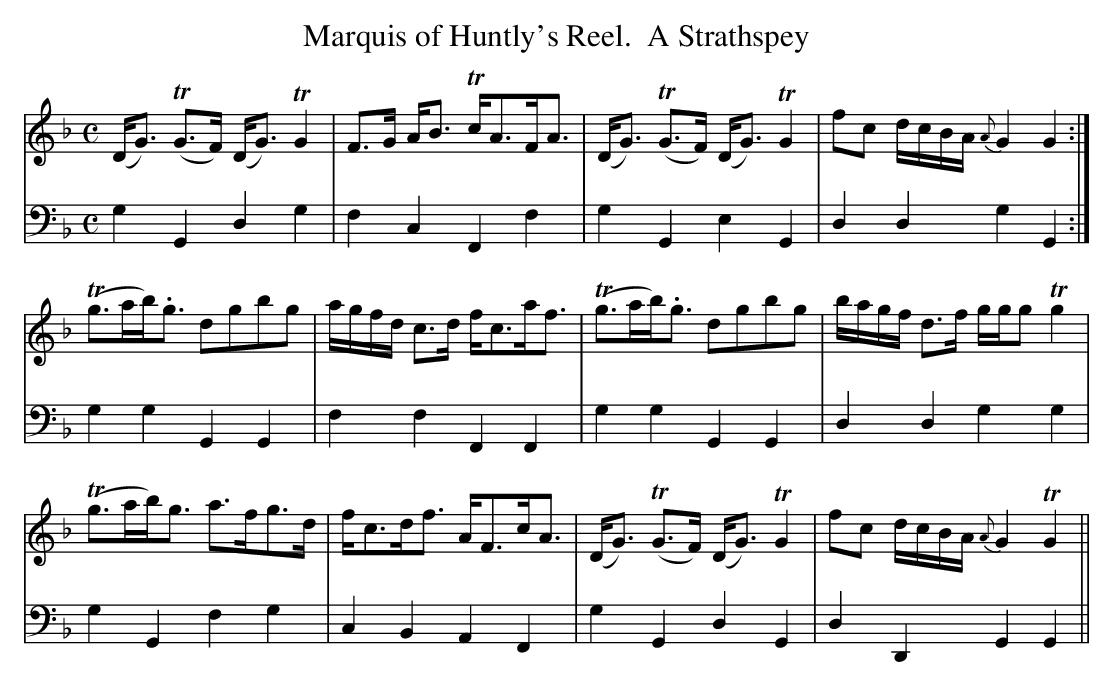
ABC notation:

X:1
T:Marquis of Huntly's Reel.  A Strathspey
M:C
L:1/16
K:Gdor
V:1
(DG3) T(G3F) (DG3) TG4|F3G AB3 TcA3FA3|(DG3) T(G3F) (DG3) TG4|f2c2 dcBA {A}G4G4:|
T(g3ab).g3 d2g2b2g2|agfd c3d fc3af3|T(g3ab).g3 d2g2b2g2|bagf d3f ggg2 Tg4|
T(g3ab)g3 a3fg3d|fc3df3 AF3cA3|(DG3) T(G3F) (DG3) TG4|f2c2 dcBA {A}G4TG4||
V:2 clef = bass
G,4G,,4D,4G,4|F,4C,4F,,4F,4|G,4G,,4E,4G,,4|D,4D,4G,4G,,4:|
G,4G,4G,,4G,,4|F,4F,4F,,4F,,4|G,4G,4G,,4G,,4|D,4D,4G,4G,4|
G,4G,,4F,4G,4|C,4B,,4A,,4F,,4|G,4G,,4D,4G,,4|D,4D,,4G,,4G,,4||
